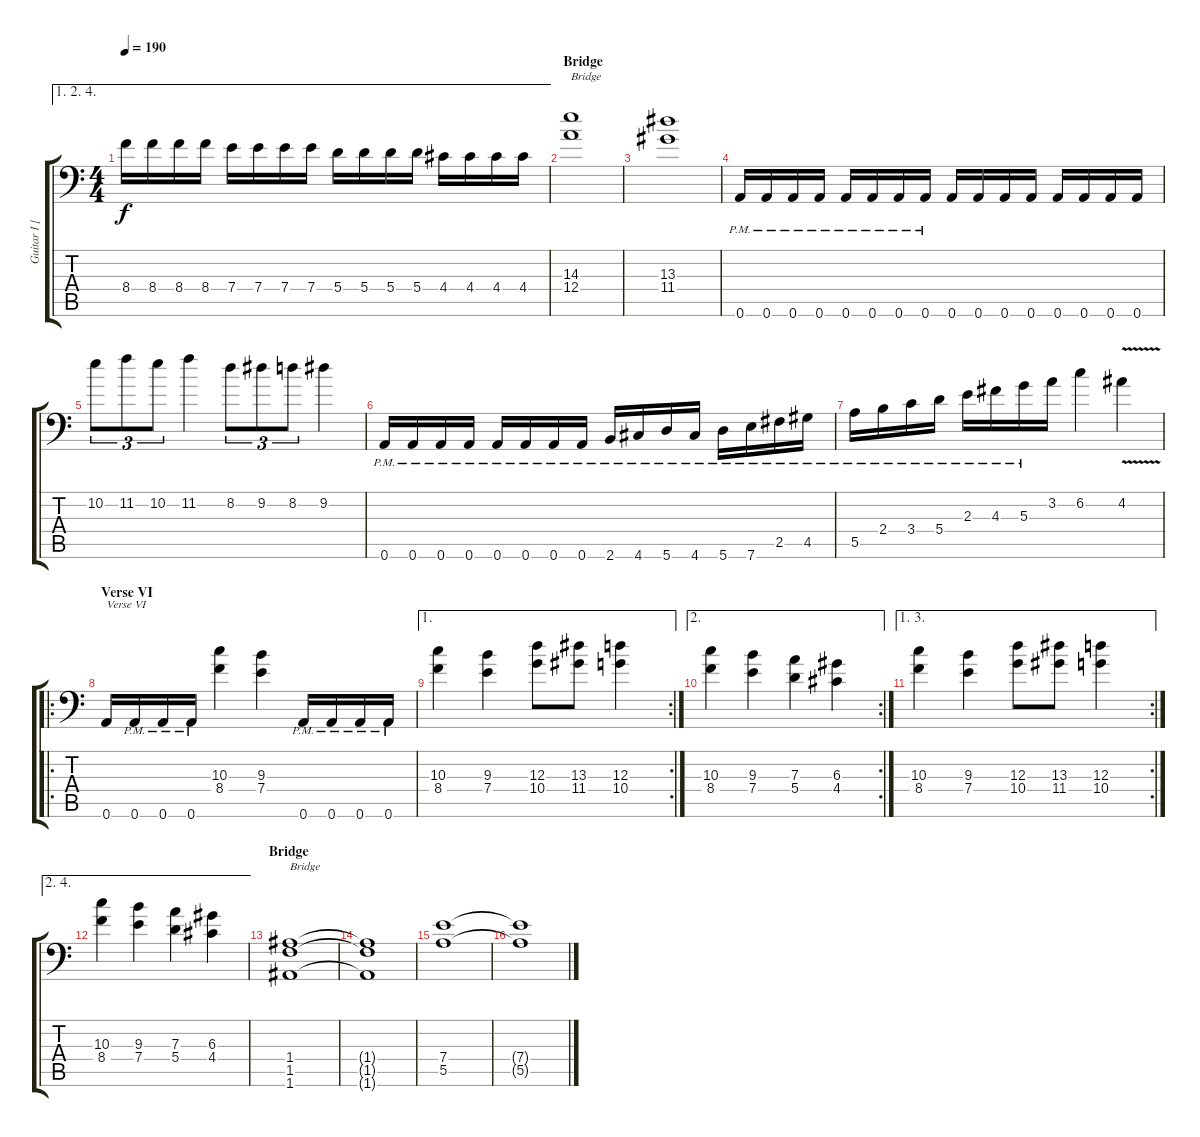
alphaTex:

\track ("Guitar I [Karl Sanders]" "Guitar I [") {instrument distortionguitar}
\staff {score tabs}
\tuning (B3 Gb3 D3 A2 E2 A1) {hide}
\ae (1 2 4)
\ts (4 4)
\tempo 190
\clef f4
\ks c
8.4.16{dy f} 8.4.16 8.4.16 8.4.16 7.4.16 7.4.16 7.4.16 7.4.16 5.4.16 5.4.16 5.4.16 5.4.16 4.4.16 4.4.16 4.4.16 4.4.16 |
\section ("" "Bridge")
(14.3 12.4).1{txt "Bridge"} |
(13.3 11.4).1 |
0.6{pm}.16 0.6{pm}.16 0.6{pm}.16 0.6{pm}.16 0.6{pm}.16 0.6{pm}.16 0.6{pm}.16 0.6{pm}.16 0.6.16 0.6.16 0.6.16 0.6.16 0.6.16 0.6.16 0.6.16 0.6.16 |
10.2.8{tu (3 2)} 11.2.8{tu (3 2)} 10.2.8{tu (3 2)} 11.2.4 8.2.8{tu (3 2)} 9.2.8{tu (3 2)} 8.2.8{tu (3 2)} 9.2.4 |
0.6{pm}.16 0.6{pm}.16 0.6{pm}.16 0.6{pm}.16 0.6{pm}.16 0.6{pm}.16 0.6{pm}.16 0.6{pm}.16 2.6{pm}.16 4.6{pm}.16 5.6{pm}.16 4.6{pm}.16 5.6{pm}.16 7.6{pm}.16 2.5{pm}.16 4.5{pm}.16 |
5.5{pm}.16 2.4{pm}.16 3.4{pm}.16 5.4{pm}.16 2.3{pm}.16 4.3{pm}.16 5.3{pm}.16 3.2.16 6.2.4 4.2{v}.4 |
\ro
\section ("" "Verse VI")
0.6.16{txt "Verse VI"} 0.6{pm}.16 0.6{pm}.16 0.6{pm}.16 (10.3 8.4).4 (9.3 7.4).4 0.6{pm}.16 0.6{pm}.16 0.6{pm}.16 0.6{pm}.16 |
\ae 1
\rc 2
(10.3 8.4).4 (9.3 7.4).4 (12.3 10.4).8 (13.3 11.4).8 (12.3 10.4).4 |
\ae 2
\rc 2
(10.3 8.4).4 (9.3 7.4).4 (7.3 5.4).4 (6.3 4.4).4 |
\ae (1 3)
\rc 2
(10.3 8.4).4 (9.3 7.4).4 (12.3 10.4).8 (13.3 11.4).8 (12.3 10.4).4 |
\ae (2 4)
(10.3 8.4).4 (9.3 7.4).4 (7.3 5.4).4 (6.3 4.4).4 |
\section ("" "Bridge")
(1.4 1.5 1.6).1{txt "Bridge"} |
(1.4{t} 1.5{t} 1.6{t}).1 |
(7.4 5.5).1 |
(7.4{t} 5.5{t}).1
